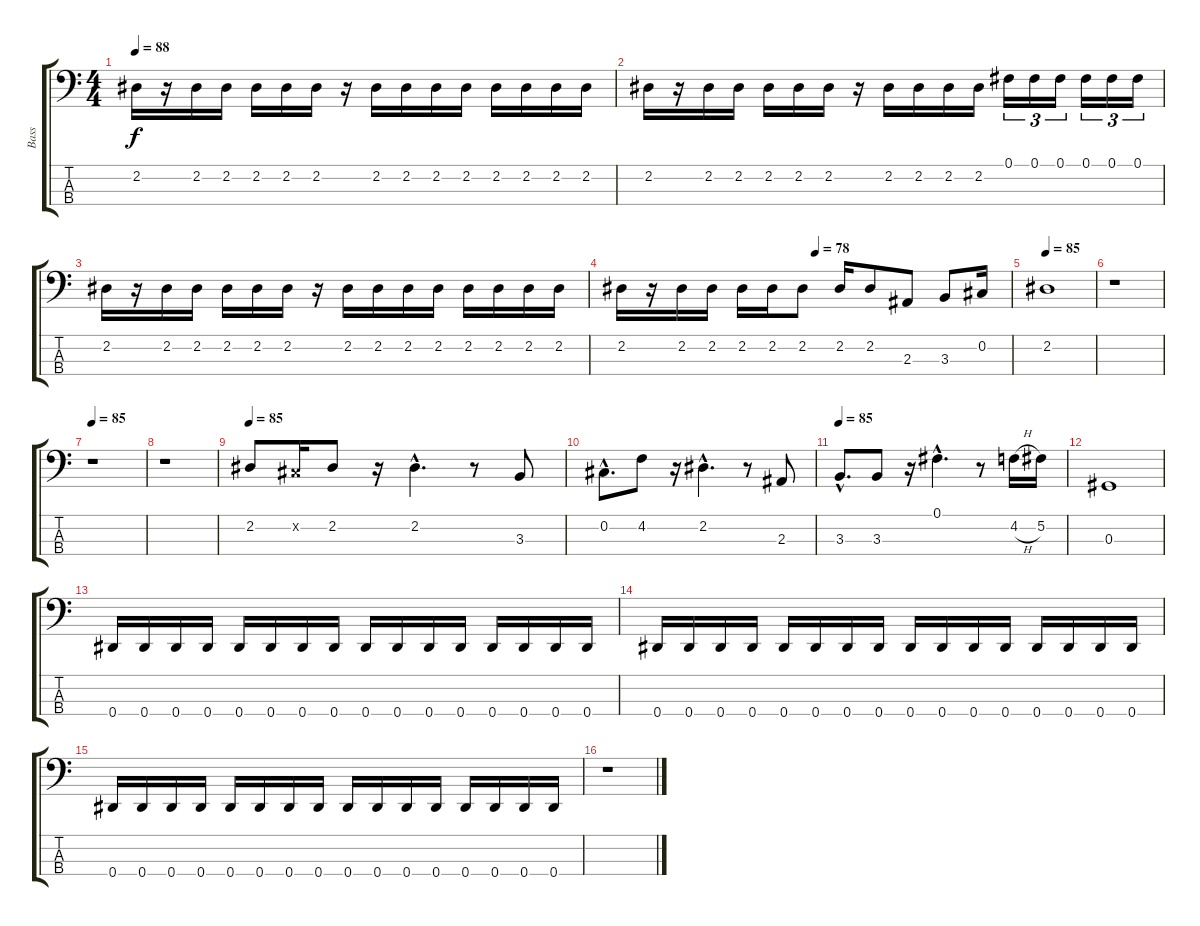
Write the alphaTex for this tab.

\track ("Bass" "Bass") {instrument electricbassfinger}
\staff {score tabs}
\tuning (Gb2 Db2 Ab1 Eb1) {hide}
\ts (4 4)
\tempo 88
\clef f4
\ks c
2.2.16{dy f} r.16 2.2.16 2.2.16 2.2.16 2.2.16 2.2.16 r.16 2.2.16 2.2.16 2.2.16 2.2.16 2.2.16 2.2.16 2.2.16 2.2.16 |
2.2.16 r.16 2.2.16 2.2.16 2.2.16 2.2.16 2.2.16 r.16 2.2.16 2.2.16 2.2.16 2.2.16 0.1.16{tu (3 2)} 0.1.16{tu (3 2)} 0.1.16{tu (3 2)} 0.1.16{tu (3 2)} 0.1.16{tu (3 2)} 0.1.16{tu (3 2)} |
2.2.16 r.16 2.2.16 2.2.16 2.2.16 2.2.16 2.2.16 r.16 2.2.16 2.2.16 2.2.16 2.2.16 2.2.16 2.2.16 2.2.16 2.2.16 |
\tempo (78 0.5)
2.2.16 r.16 2.2.16 2.2.16 2.2.16 2.2.16 2.2.8 2.2.16 2.2.8 2.3.8 3.3.8 0.2.16 |
\tempo 91
\tempo 85
2.2.1 |
r.1 |
\tempo 85
r.1 |
r.1 |
\tempo 85
2.2.8 0.2{x}.16 2.2.8 r.16 2.2{hac}.4{d} r.8 3.3.8 |
0.2{hac}.8{d} 4.2.8 r.16 2.2{hac}.4{d} r.8 2.3.8 |
\tempo 85
3.3{hac}.8{d} 3.3.8 r.16 0.1{hac}.4{d} r.8 4.2{h}.16 5.2.16 |
0.3.1 |
0.4.16 0.4.16 0.4.16 0.4.16 0.4.16 0.4.16 0.4.16 0.4.16 0.4.16 0.4.16 0.4.16 0.4.16 0.4.16 0.4.16 0.4.16 0.4.16 |
0.4.16 0.4.16 0.4.16 0.4.16 0.4.16 0.4.16 0.4.16 0.4.16 0.4.16 0.4.16 0.4.16 0.4.16 0.4.16 0.4.16 0.4.16 0.4.16 |
0.4.16 0.4.16 0.4.16 0.4.16 0.4.16 0.4.16 0.4.16 0.4.16 0.4.16 0.4.16 0.4.16 0.4.16 0.4.16 0.4.16 0.4.16 0.4.16 |
r.1
